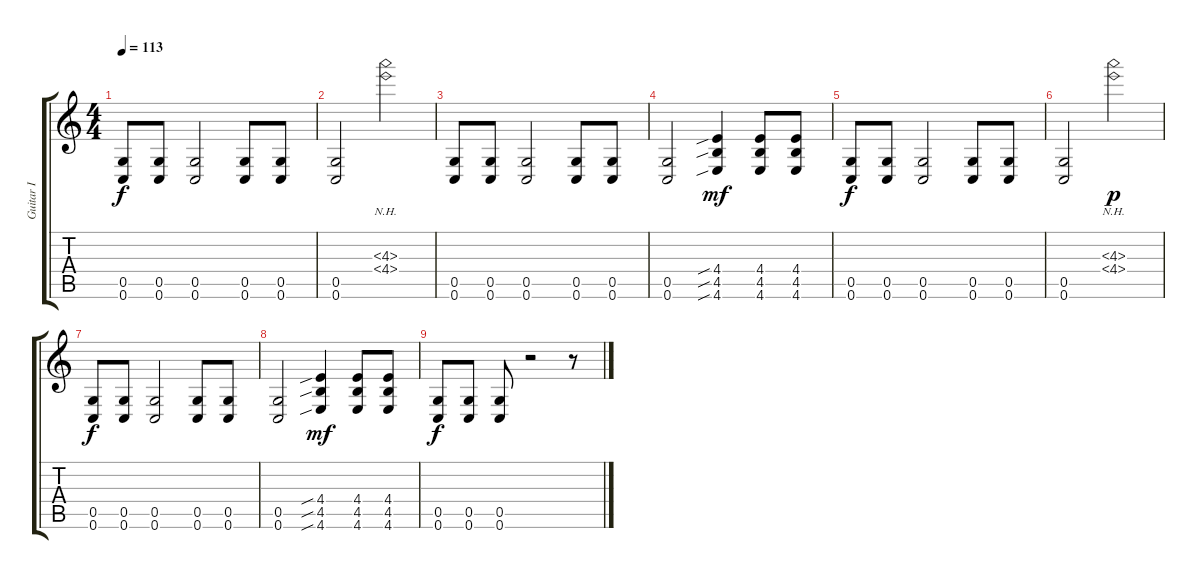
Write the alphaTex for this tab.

\track ("Guitar I" "Guitar I") {instrument distortionguitar}
\staff {score tabs}
\tuning (D4 A3 F3 C3 G2 C2) {hide}
\ts (4 4)
\tempo 113
\clef g2
\ks c
(0.5 0.6).8{dy f} (0.5 0.6).8 (0.5 0.6).2 (0.5 0.6).8 (0.5 0.6).8 |
(0.5 0.6).2 (4.3{nh} 4.4{nh}).2 |
(0.5 0.6).8 (0.5 0.6).8 (0.5 0.6).2 (0.5 0.6).8 (0.5 0.6).8 |
(0.5 0.6).2 (4.4{sib} 4.5{sib} 4.6{sib}).4{dy mf} (4.4 4.5 4.6).8 (4.4 4.5 4.6).8 |
(0.5 0.6).8{dy f} (0.5 0.6).8 (0.5 0.6).2 (0.5 0.6).8 (0.5 0.6).8 |
(0.5 0.6).2 (4.3{nh} 4.4{nh}).2{dy p} |
(0.5 0.6).8{dy f} (0.5 0.6).8 (0.5 0.6).2 (0.5 0.6).8 (0.5 0.6).8 |
(0.5 0.6).2 (4.4{sib} 4.5{sib} 4.6{sib}).4{dy mf} (4.4 4.5 4.6).8 (4.4 4.5 4.6).8 |
(0.5 0.6).8{dy f} (0.5 0.6).8 (0.5 0.6).8 r.2 r.8
